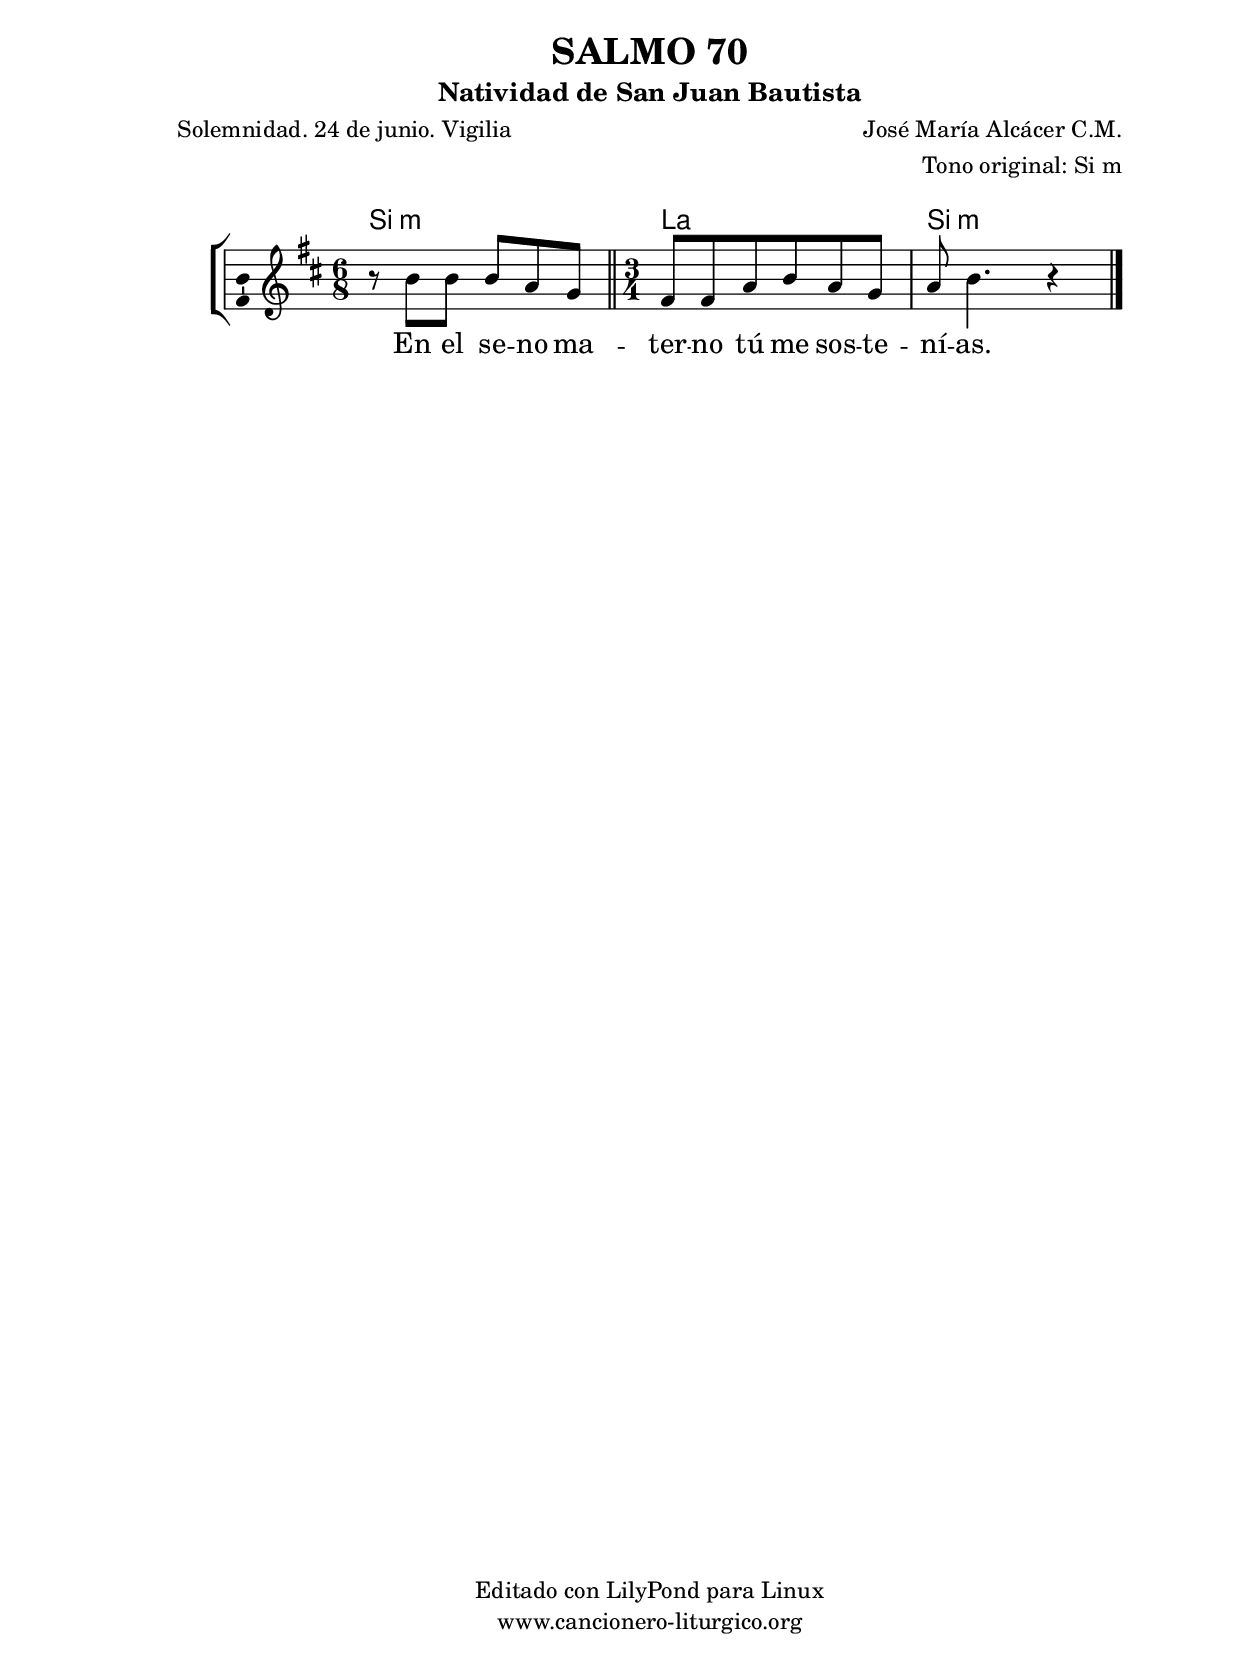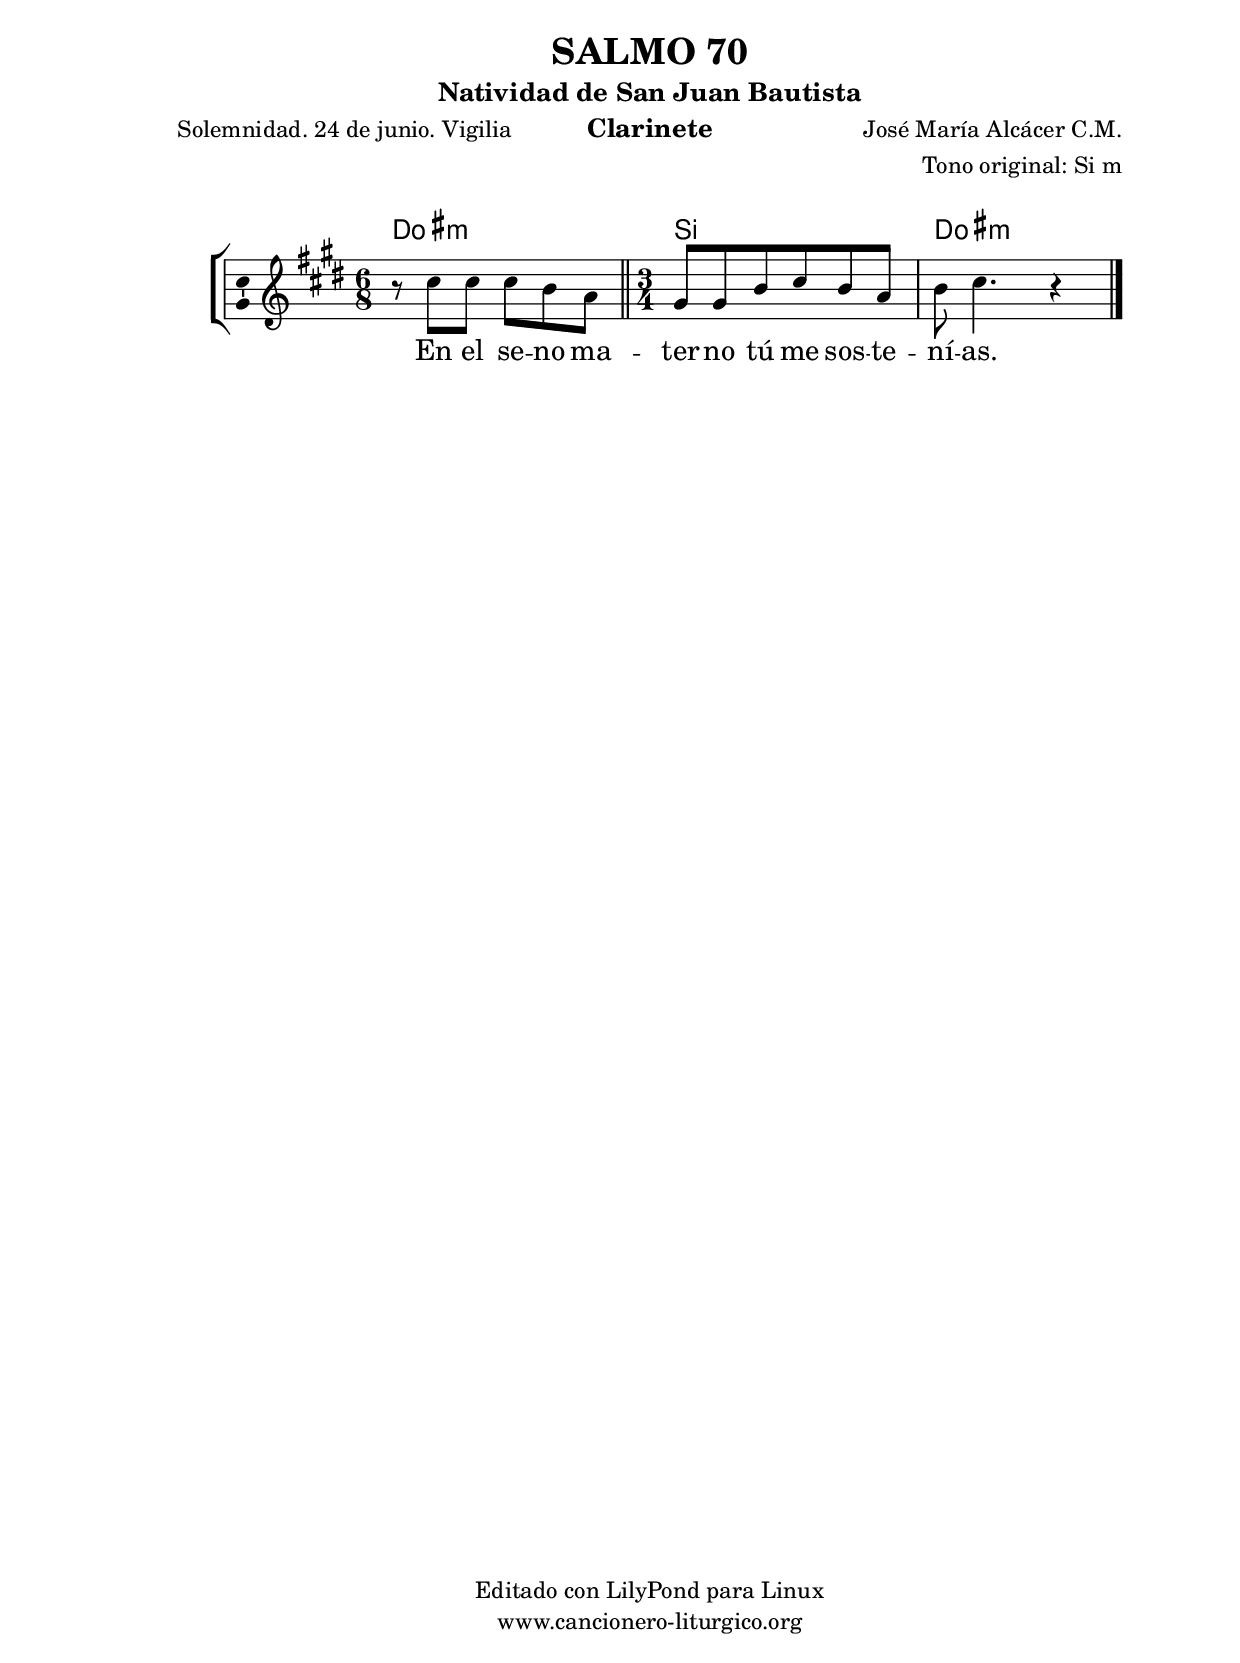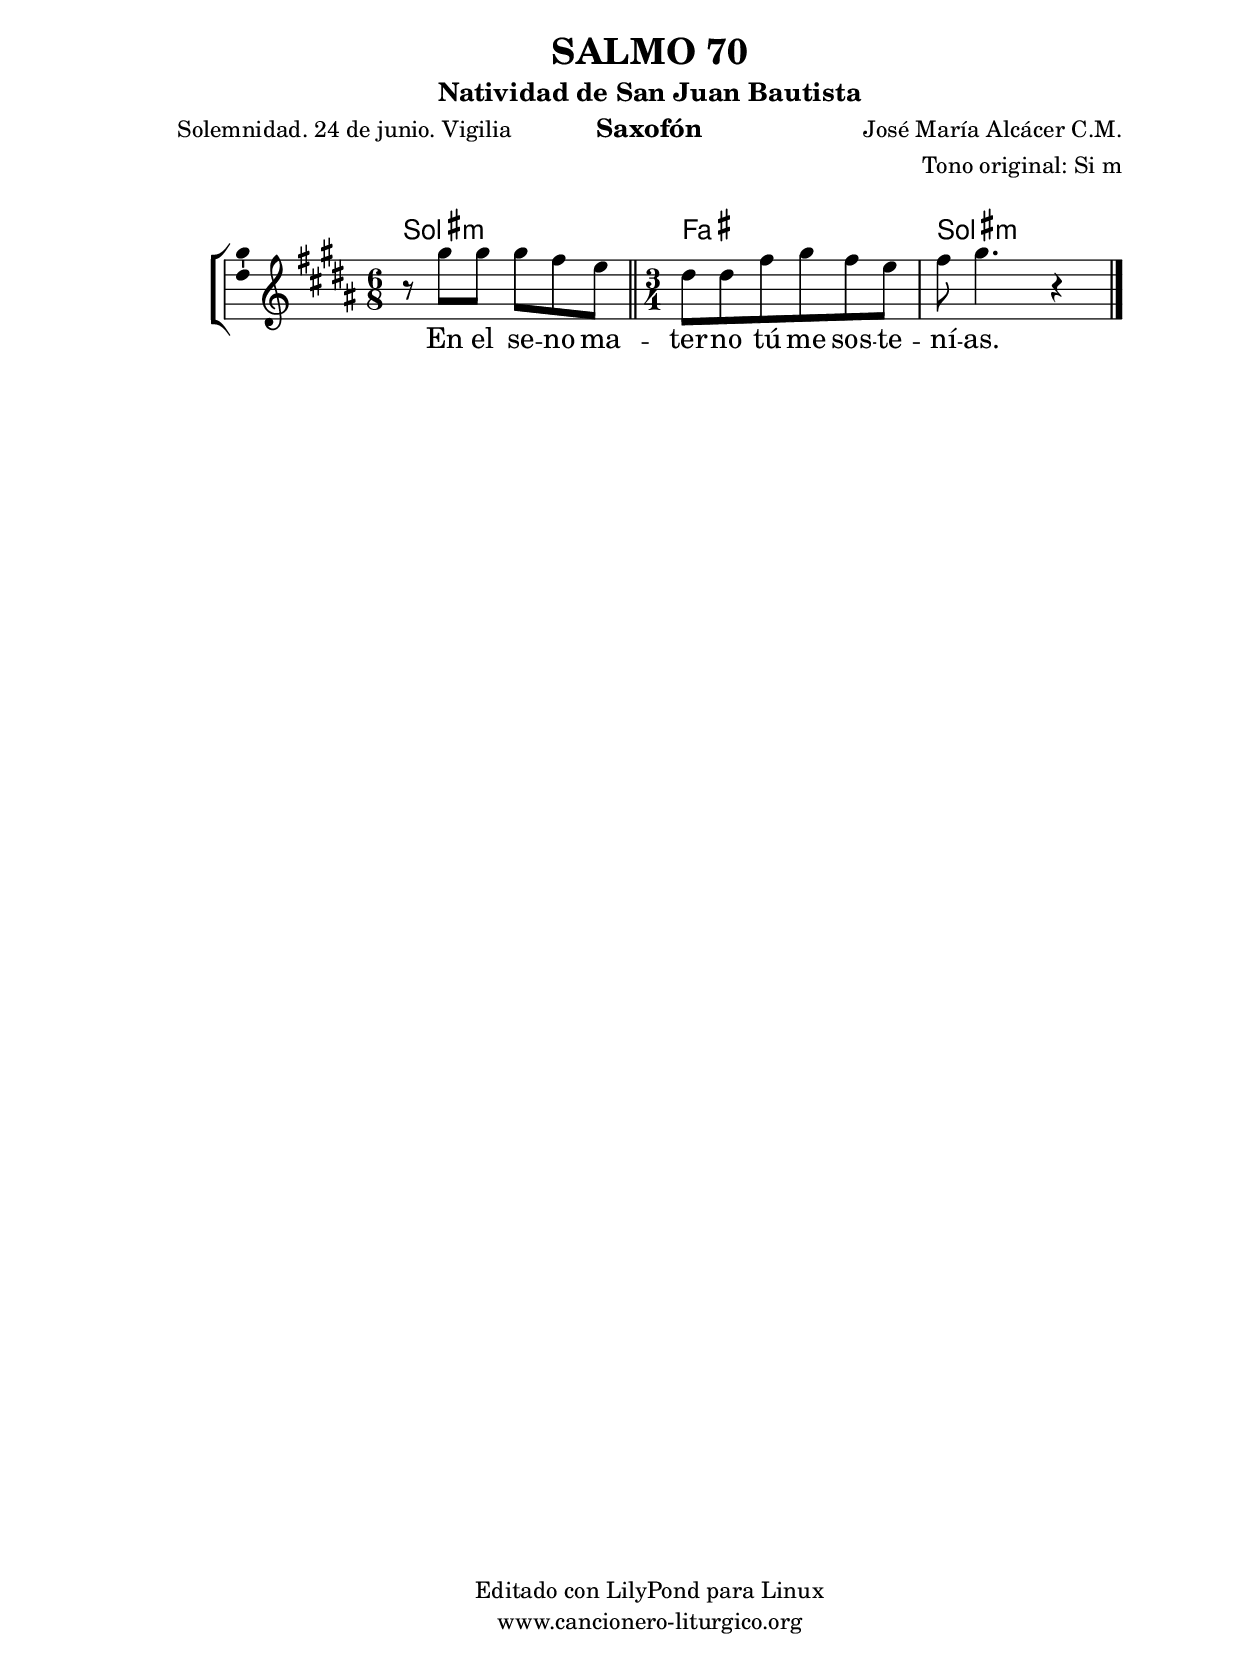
%
%para convertir .midi en .wav:
%timidity filename.midi -Ow -o finename.wav
%
%
%Para convertir de .wav a .mp3:
%lame -h -m j filename.wav
%
%
%para escuchar el midi:
%timidity nombrefichero.midi
%


%versión de lilypond para la que se ha escrito esta partitura:
\version "2.16.0"

	%Tamaño papel
	#(set-default-paper-size "a4")
	%Tamaño partitura
	#(set-global-staff-size 20)
	%No responde al pulsar sobre una nota
	#(ly:set-option 'point-and-click #f)

%parámetros del encabezamiento:
\header {
	title = "SALMO 70"
	subtitle = "Natividad de San Juan Bautista"
	composer = "José María Alcácer C.M."
	poet = "Solemnidad. 24 de junio. Vigilia"
	meter = ""
	arranger = "Tono original: Si m"
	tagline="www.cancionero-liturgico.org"
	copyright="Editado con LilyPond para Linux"
	}

%parámetros asociados al papel:
\paper  {
	oddHeaderMarkup = \markup {\fill-line { \on-the-fly #not-first-page \fromproperty #'header:title \on-the-fly #not-first-page \fromproperty #'header:composer }}
	evenHeaderMarkup = \markup {\fill-line { \fromproperty #'header:composer \fromproperty #'header:title }}
	#(set-paper-size "a4")
	print-page-number = ##f
	first-page-number = 1
	print-first-page-number = ##f
%	head-separation = 3.0 \cm
	top-margin = 2.0 \cm
	bottom-margin = 0.5\cm
%%%	bottom-margin = -1.0\cm
	left-margin = 3.0 \cm
	line-width = 16.0 \cm 
	indent = 8\mm
	interscoreline = 2.\mm
	between-system-space = 15\mm
%	para que las partituras no llenen la hoja:
	ragged-bottom = ##t
%	idem para la última hoja:
	ragged-last-bottom = ##f
%	para que las partituras llenen el ancho del papel:
	ragged-last = ##f
	after-title-space = 2.5 \cm
%page-count=1
%system-count=8

	%Flexible Vertical Spacing
%	markup-markup-spacing =
%	#'((basic-distance . 15) (minimum-distance . 15) (padding . 3))
	markup-system-spacing =
	#'((basic-distance . 15) (minimum-distance . 15) (padding . 3))
	system-system-spacing =
	#'((basic-distance . 15) (minimum-distance . 15) (padding . 3))
	score-system-spacing =
	#'((basic-distance . 15) (minimum-distance . 15) (padding . 5))
%	top-system-spacing = % header
%	#'((basic-distance . 8) (minimum-distance . 0) (padding . 3))
%	top-markup-spacing =
%	#'((basic-distance . 20) (minimum-distance . 20) (padding . 3))
	last-bottom-spacing = % footer
	#'((basic-distance . 5) (minimum-distance . 5) (padding . 3))
%	score-markup-spacing =
%	#'((basic-distance . 16) (minimum-distance . 13) (padding . 3))

	}


%parámetros que afectan a toda la partitura:
global =  {
	%clave de sol (G):
	\clef G
	%armadura:
%	\transpose aes g
	\key b \minor
	\tempo 8=144
	\set Score.tempoHideNote = ##t
	}


acordes = {
	\italianChords
	\chordmode {
%	\transpose aes g
{

b4.:m b:m
a2.
b:m

	}
	}
}

melodia = 
%	\transpose aes g
{
	\relative c''{

\time 6/8
r8 b8 b b a g

\bar "||"
\time 3/4
fis8 fis a b a g
a8 b4. r4

	\bar "|."
	}
	}


texto = \lyricmode {
En el se -- no ma -- ter -- no tú me sos -- te -- ní -- as.
	}


acordesStaff = \context ChordNames = acordesStaff <<
	\set chordChanges = ##t
	\acordes
	>>


vozStaff = \context Voice = vozStaff
\with {\consists "Ambitus_engraver"}
<<
%	\set Staff.instrumentName = ""
%	\set Staff.shortInstrumentName = ""
%	\set Staff.midiInstrument = #"clarinet"
%	\set Staff.midiInstrument = #"cello"
%	\set Staff.midiInstrument = #"flute"
	\set Staff.midiInstrument = #"electric guitar (jazz)"
%	\set Staff.midiInstrument = #"english horn"
%	\set Staff.midiInstrument = #"violin"
%	\set Staff.midiInstrument = #"glockenspiel"
	\set Staff.midiMinimumVolume = #0.7
	\set Staff.midiMaximumVolume = #0.9
	\global
	\melodia
	>>


textoStaff = \context Lyrics = textoStaff <<
	\lyricsto vozStaff \texto
	>>

\book {
	\score {
		\context ChoirStaff {
			\override StaffGroup.SystemStartBracket #'collapse-height = #1
			\override Score.SystemStartBar #'collapse-height = #1
			<<
			\acordesStaff
			\vozStaff
			\textoStaff
			>>
			}
		\layout {
	    		\context {
				\Lyrics
				\override LyricText #'font-size = #2
				}
	   		 \context {
				\Score
				%fontSize = #3
				\override StaffSymbol #'staff-space = #(magstep +3)
				%\override Beam #'thickness = #0.55
				%\override SpacingSpanner #'spacing-increment = #1.0
				%\override Slur #'height-limit = #1.5
				}
			}
		}
	\score {
		\unfoldRepeats
		\context ChoirStaff {
			<<
			\acordesStaff
			\vozStaff
			>>
			}
		\midi {
	  		\context {
	  			\Score
				tempoWholesPerMinute = #(ly:make-moment 70 4)
				}
			}
		}
	}

%Partitura para clarinete
#(define output-suffix "C")
\book {
	\header{
		instrument = "Clarinete"
		}
	\score {
		\context ChoirStaff {
			\override StaffGroup.SystemStartBracket #'collapse-height = #1
			\override Score.SystemStartBar #'collapse-height = #1
\transpose c d
			<<
			\acordesStaff
			\vozStaff
			\textoStaff
			>>
			}
		\layout {
	    		\context {
				\Lyrics
				\override LyricText #'font-size = #2
				}
	   		 \context {
				\Score
				%fontSize = #3
				\override StaffSymbol #'staff-space = #(magstep +3)
				%\override Beam #'thickness = #0.55
				%\override SpacingSpanner #'spacing-increment = #1.0
				%\override Slur #'height-limit = #1.5
				}
			}
		}
	}

%Partitura para saxofón
#(define output-suffix "S")
\book {
	\header{
		instrument = "Saxofón"
		}
	\score {
		\context ChoirStaff {
			\override StaffGroup.SystemStartBracket #'collapse-height = #1
			\override Score.SystemStartBar #'collapse-height = #1
\transpose c a
			<<
			\acordesStaff
			\vozStaff
			\textoStaff
			>>
			}
		\layout {
	    		\context {
				\Lyrics
				\override LyricText #'font-size = #2
				}
	   		 \context {
				\Score
				%fontSize = #3
				\override StaffSymbol #'staff-space = #(magstep +3)
				%\override Beam #'thickness = #0.55
				%\override SpacingSpanner #'spacing-increment = #1.0
				%\override Slur #'height-limit = #1.5
				}
			}
		}
	}

